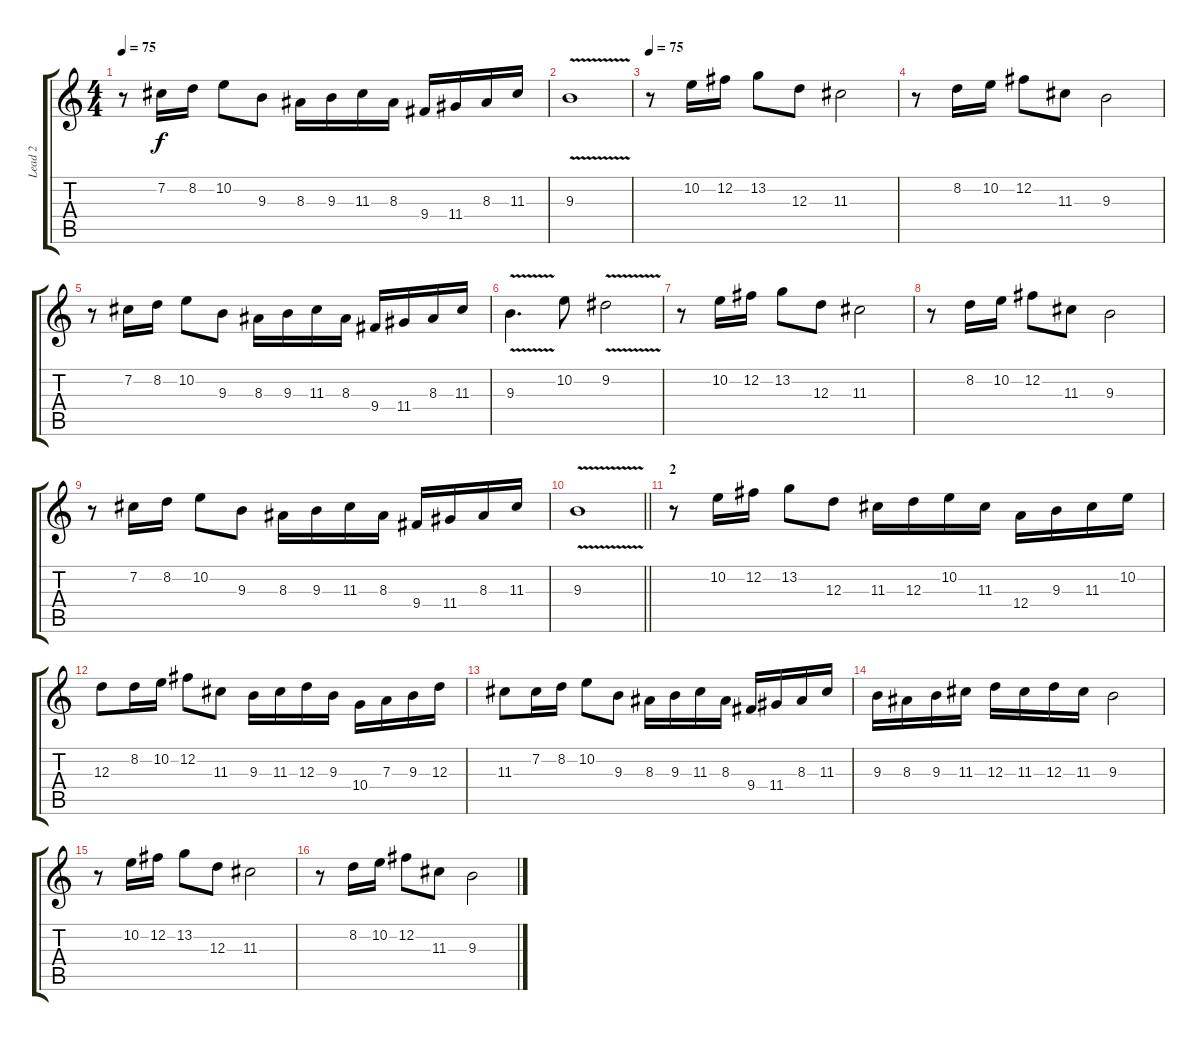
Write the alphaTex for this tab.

\track ("Lead 2" "Lead 2") {instrument distortionguitar}
\staff {score tabs}
\tuning (B3 Gb3 D3 A2 E2 B1) {hide}
\ts (4 4)
\tempo 75
\clef g2
\ks c
r.8{dy f} 7.2.16 8.2.16 10.2.8 9.3.8 8.3.16 9.3.16 11.3.16 8.3.16 9.4.16 11.4.16 8.3.16 11.3.16 |
9.3{v}.1 |
\tempo 75
r.8 10.2.16 12.2.16 13.2.8 12.3.8 11.3.2 |
r.8 8.2.16 10.2.16 12.2.8 11.3.8 9.3.2 |
r.8 7.2.16 8.2.16 10.2.8 9.3.8 8.3.16 9.3.16 11.3.16 8.3.16 9.4.16 11.4.16 8.3.16 11.3.16 |
9.3{v}.4{d} 10.2.8 9.2{v}.2 |
r.8 10.2.16 12.2.16 13.2.8 12.3.8 11.3.2 |
r.8 8.2.16 10.2.16 12.2.8 11.3.8 9.3.2 |
r.8 7.2.16 8.2.16 10.2.8 9.3.8 8.3.16 9.3.16 11.3.16 8.3.16 9.4.16 11.4.16 8.3.16 11.3.16 |
\barLineRight lightlight
9.3{v}.1 |
\section ("" "2")
r.8 10.2.16 12.2.16 13.2.8 12.3.8 11.3.16 12.3.16 10.2.16 11.3.16 12.4.16 9.3.16 11.3.16 10.2.16 |
12.3.8 8.2.16 10.2.16 12.2.8 11.3.8 9.3.16 11.3.16 12.3.16 9.3.16 10.4.16 7.3.16 9.3.16 12.3.16 |
11.3.8 7.2.16 8.2.16 10.2.8 9.3.8 8.3.16 9.3.16 11.3.16 8.3.16 9.4.16 11.4.16 8.3.16 11.3.16 |
9.3.16 8.3.16 9.3.16 11.3.16 12.3.16 11.3.16 12.3.16 11.3.16 9.3.2 |
r.8 10.2.16 12.2.16 13.2.8 12.3.8 11.3.2 |
r.8 8.2.16 10.2.16 12.2.8 11.3.8 9.3.2
